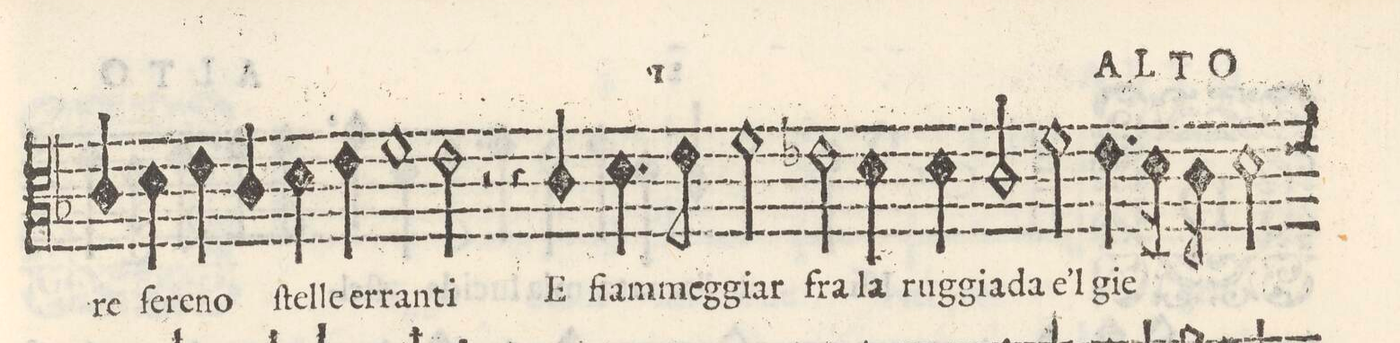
**kern	**text
*I"ALTO	*
*clefC3	*
*k[b-]	*
*met(C)	*
*M2/1	*
4c/	-re
4d\	ſe-
4e\	-re-
4c/	-no
=10-	=10-
4d\	ſtel-
4e\	le er-
1f	-ran-
2e\	-ti
=11-	=11-
2r	.
4r	.
4c/	E
4.d\	fiam-
8e\	-meg-
2f\	-giar
=12-	=12-
2e-X\	fra
4d\	la
4d\	rug-
2c/	-gia-
2f\	da e'l
=13-	=13-
4.eny\	gie-
16d\	.
16c\	.
2d\	.
*-	*-
